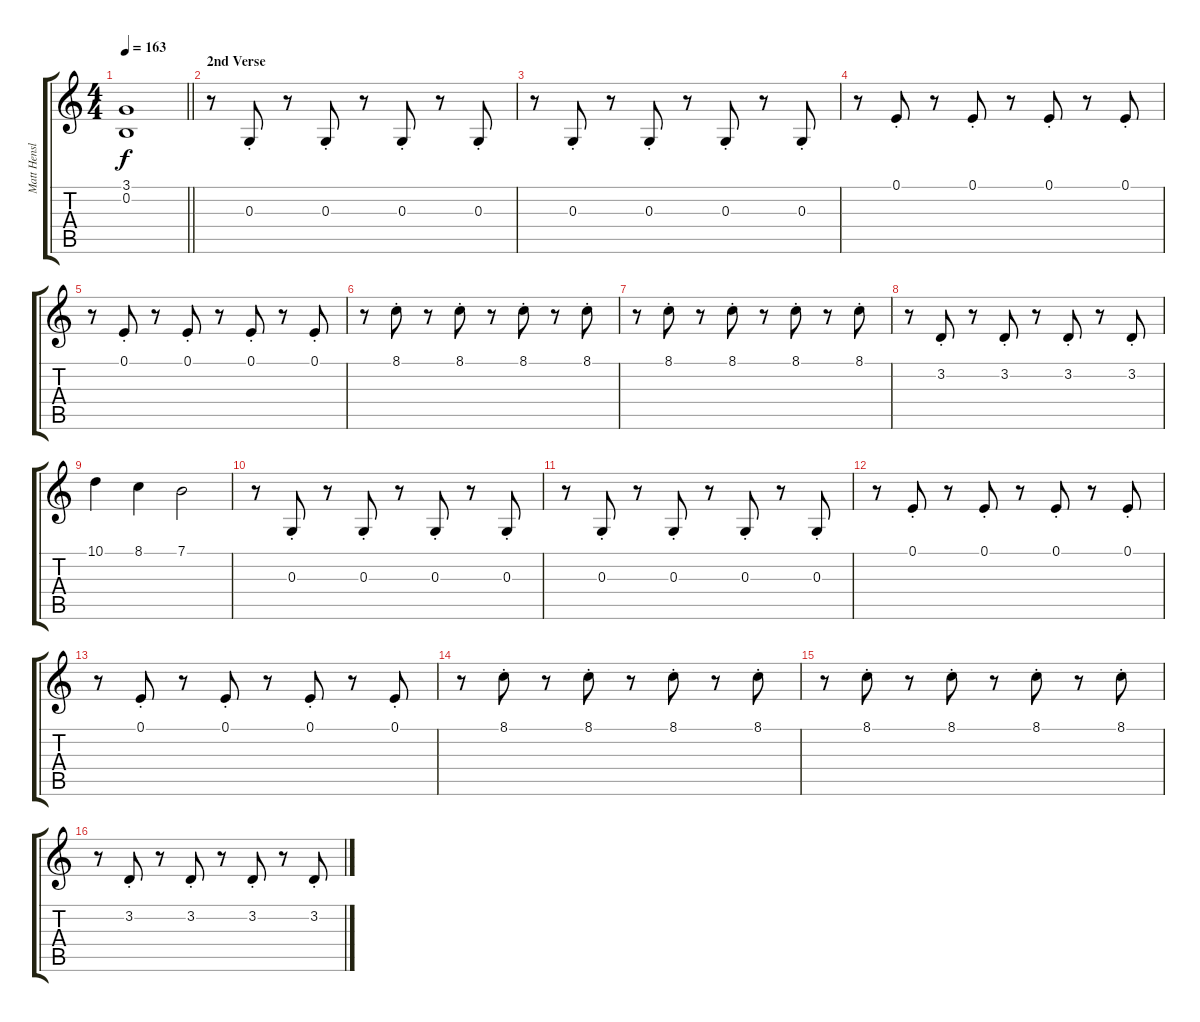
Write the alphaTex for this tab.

\track ("Matt Hensley" "Matt Hensl") {instrument accordion}
\staff {score tabs}
\tuning (E4 B3 G3 D3 A2 E2) {hide}
\ts (4 4)
\tempo 163
\clef g2
\barLineRight lightlight
\ks c
(3.1 0.2).1{dy f} |
\section ("" "2nd Verse ")
r.8 0.3{st}.8 r.8 0.3{st}.8 r.8 0.3{st}.8 r.8 0.3{st}.8 |
r.8 0.3{st}.8 r.8 0.3{st}.8 r.8 0.3{st}.8 r.8 0.3{st}.8 |
r.8 0.1{st}.8 r.8 0.1{st}.8 r.8 0.1{st}.8 r.8 0.1{st}.8 |
r.8 0.1{st}.8 r.8 0.1{st}.8 r.8 0.1{st}.8 r.8 0.1{st}.8 |
r.8 8.1{st}.8 r.8 8.1{st}.8 r.8 8.1{st}.8 r.8 8.1{st}.8 |
r.8 8.1{st}.8 r.8 8.1{st}.8 r.8 8.1{st}.8 r.8 8.1{st}.8 |
r.8 3.2{st}.8 r.8 3.2{st}.8 r.8 3.2{st}.8 r.8 3.2{st}.8 |
10.1.4 8.1.4 7.1.2 |
r.8 0.3{st}.8 r.8 0.3{st}.8 r.8 0.3{st}.8 r.8 0.3{st}.8 |
r.8 0.3{st}.8 r.8 0.3{st}.8 r.8 0.3{st}.8 r.8 0.3{st}.8 |
r.8 0.1{st}.8 r.8 0.1{st}.8 r.8 0.1{st}.8 r.8 0.1{st}.8 |
r.8 0.1{st}.8 r.8 0.1{st}.8 r.8 0.1{st}.8 r.8 0.1{st}.8 |
r.8 8.1{st}.8 r.8 8.1{st}.8 r.8 8.1{st}.8 r.8 8.1{st}.8 |
r.8 8.1{st}.8 r.8 8.1{st}.8 r.8 8.1{st}.8 r.8 8.1{st}.8 |
r.8 3.2{st}.8 r.8 3.2{st}.8 r.8 3.2{st}.8 r.8 3.2{st}.8
